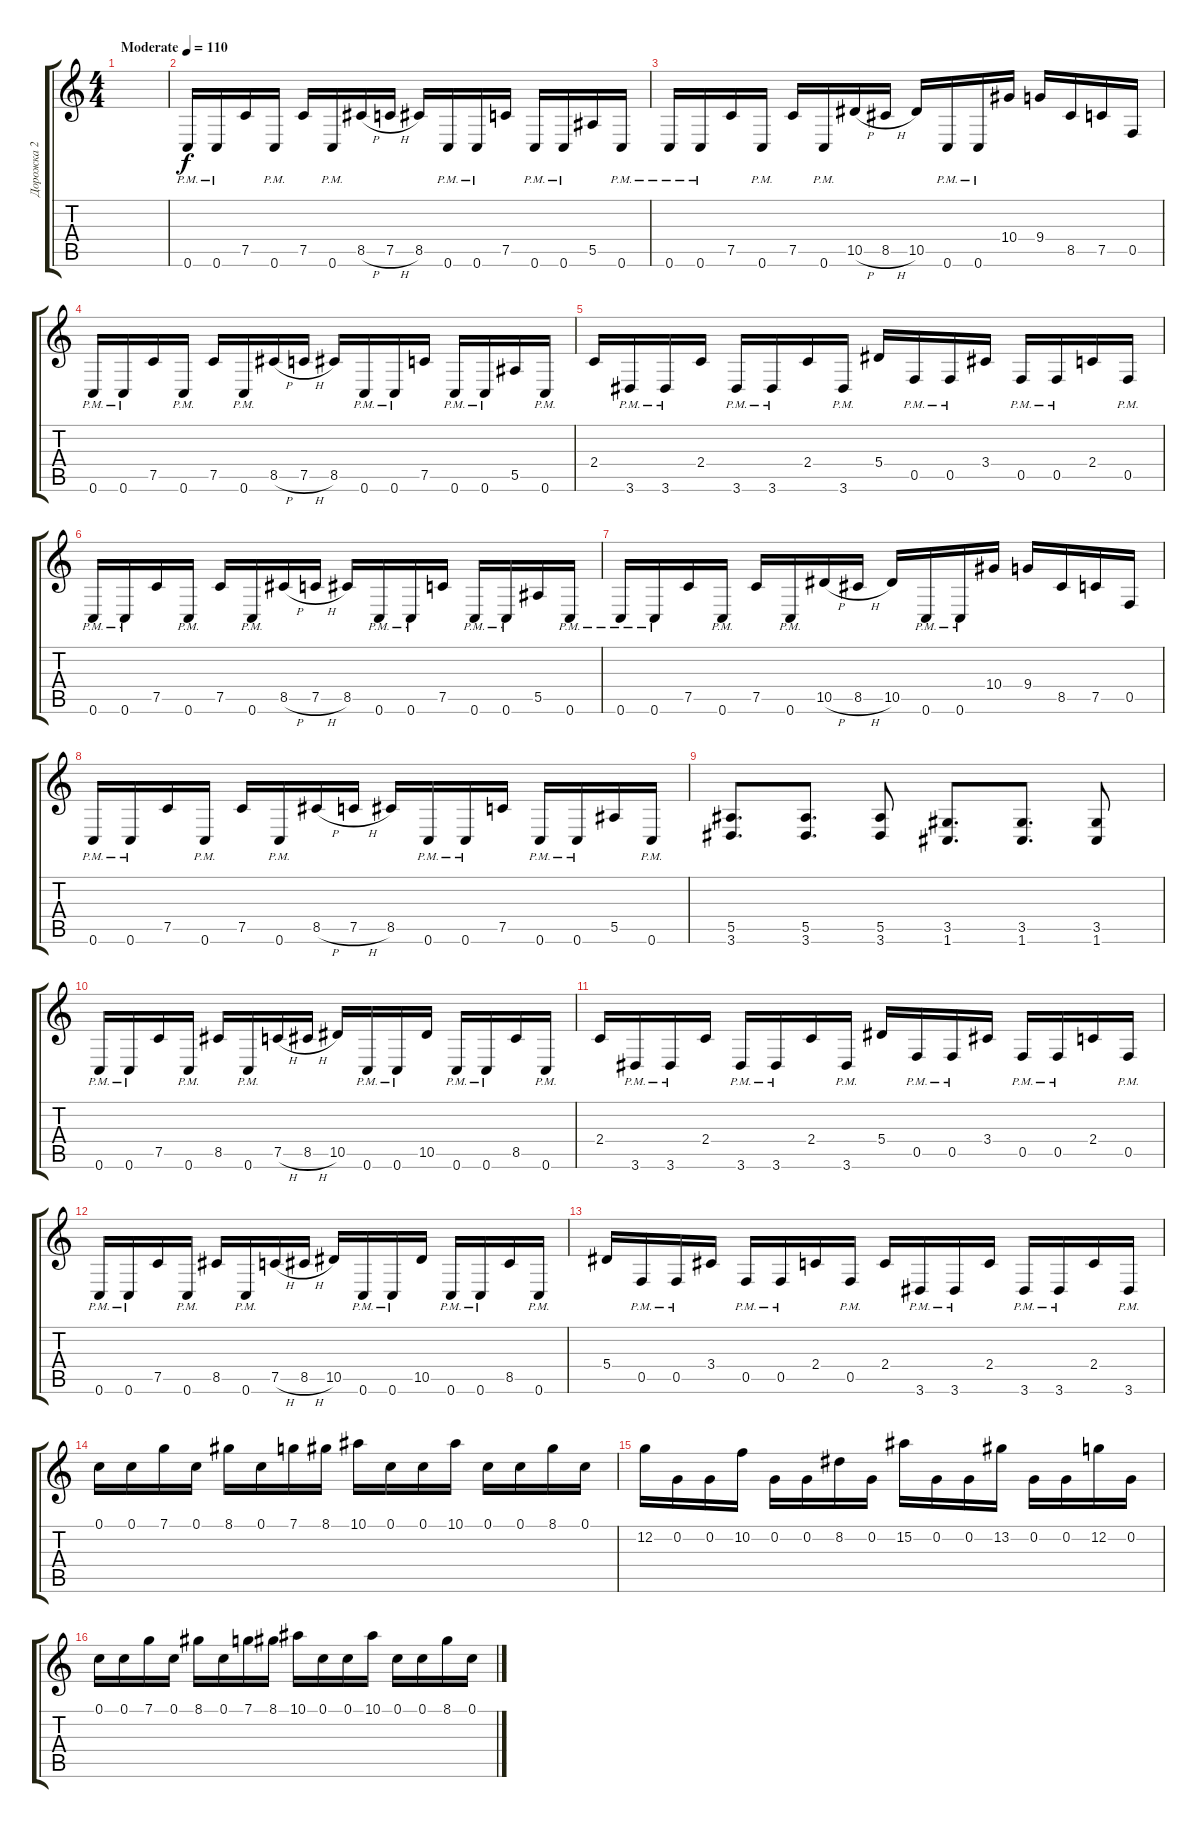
\track ("Дорожка 2" "Дорожка 2") {instrument distortionguitar}
\staff {score tabs}
\tuning (C4 G3 Eb3 Bb2 F2 C2) {hide}
\ts (4 4)
\tempo (110 "Moderate")
\clef g2
\ks c
|
0.6{pm}.16 0.6{pm}.16 7.5.16 0.6{pm}.16 7.5.16 0.6{pm}.16 8.5{h}.16 7.5{h}.16 8.5.16 0.6{pm}.16 0.6{pm}.16 7.5.16 0.6{pm}.16 0.6{pm}.16 5.5.16 0.6{pm}.16 |
0.6{pm}.16 0.6{pm}.16 7.5.16 0.6{pm}.16 7.5.16 0.6{pm}.16 10.5{h}.16 8.5{h}.16 10.5.16 0.6{pm}.16 0.6{pm}.16 10.4.16 9.4.16 8.5.16 7.5.16 0.5.16 |
0.6{pm}.16 0.6{pm}.16 7.5.16 0.6{pm}.16 7.5.16 0.6{pm}.16 8.5{h}.16 7.5{h}.16 8.5.16 0.6{pm}.16 0.6{pm}.16 7.5.16 0.6{pm}.16 0.6{pm}.16 5.5.16 0.6{pm}.16 |
2.4.16 3.6{pm}.16 3.6{pm}.16 2.4.16 3.6{pm}.16 3.6{pm}.16 2.4.16 3.6{pm}.16 5.4.16 0.5{pm}.16 0.5{pm}.16 3.4.16 0.5{pm}.16 0.5{pm}.16 2.4.16 0.5{pm}.16 |
0.6{pm}.16 0.6{pm}.16 7.5.16 0.6{pm}.16 7.5.16 0.6{pm}.16 8.5{h}.16 7.5{h}.16 8.5.16 0.6{pm}.16 0.6{pm}.16 7.5.16 0.6{pm}.16 0.6{pm}.16 5.5.16 0.6{pm}.16 |
0.6{pm}.16 0.6{pm}.16 7.5.16 0.6{pm}.16 7.5.16 0.6{pm}.16 10.5{h}.16 8.5{h}.16 10.5.16 0.6{pm}.16 0.6{pm}.16 10.4.16 9.4.16 8.5.16 7.5.16 0.5.16 |
0.6{pm}.16 0.6{pm}.16 7.5.16 0.6{pm}.16 7.5.16 0.6{pm}.16 8.5{h}.16 7.5{h}.16 8.5.16 0.6{pm}.16 0.6{pm}.16 7.5.16 0.6{pm}.16 0.6{pm}.16 5.5.16 0.6{pm}.16 |
(5.5 3.6).8{d} (5.5 3.6).8{d} (5.5 3.6).8 (3.5 1.6).8{d} (3.5 1.6).8{d} (3.5 1.6).8 |
0.6{pm}.16 0.6{pm}.16 7.5.16 0.6{pm}.16 8.5.16 0.6{pm}.16 7.5{h}.16 8.5{h}.16 10.5.16 0.6{pm}.16 0.6{pm}.16 10.5.16 0.6{pm}.16 0.6{pm}.16 8.5.16 0.6{pm}.16 |
2.4.16 3.6{pm}.16 3.6{pm}.16 2.4.16 3.6{pm}.16 3.6{pm}.16 2.4.16 3.6{pm}.16 5.4.16 0.5{pm}.16 0.5{pm}.16 3.4.16 0.5{pm}.16 0.5{pm}.16 2.4.16 0.5{pm}.16 |
0.6{pm}.16 0.6{pm}.16 7.5.16 0.6{pm}.16 8.5.16 0.6{pm}.16 7.5{h}.16 8.5{h}.16 10.5.16 0.6{pm}.16 0.6{pm}.16 10.5.16 0.6{pm}.16 0.6{pm}.16 8.5.16 0.6{pm}.16 |
5.4.16 0.5{pm}.16 0.5{pm}.16 3.4.16 0.5{pm}.16 0.5{pm}.16 2.4.16 0.5{pm}.16 2.4.16 3.6{pm}.16 3.6{pm}.16 2.4.16 3.6{pm}.16 3.6{pm}.16 2.4.16 3.6{pm}.16 |
0.1.16 0.1.16 7.1.16 0.1.16 8.1.16 0.1.16 7.1.16 8.1.16 10.1.16 0.1.16 0.1.16 10.1.16 0.1.16 0.1.16 8.1.16 0.1.16 |
12.2.16 0.2.16 0.2.16 10.2.16 0.2.16 0.2.16 8.2.16 0.2.16 15.2.16 0.2.16 0.2.16 13.2.16 0.2.16 0.2.16 12.2.16 0.2.16 |
0.1.16 0.1.16 7.1.16 0.1.16 8.1.16 0.1.16 7.1.16 8.1.16 10.1.16 0.1.16 0.1.16 10.1.16 0.1.16 0.1.16 8.1.16 0.1.16
